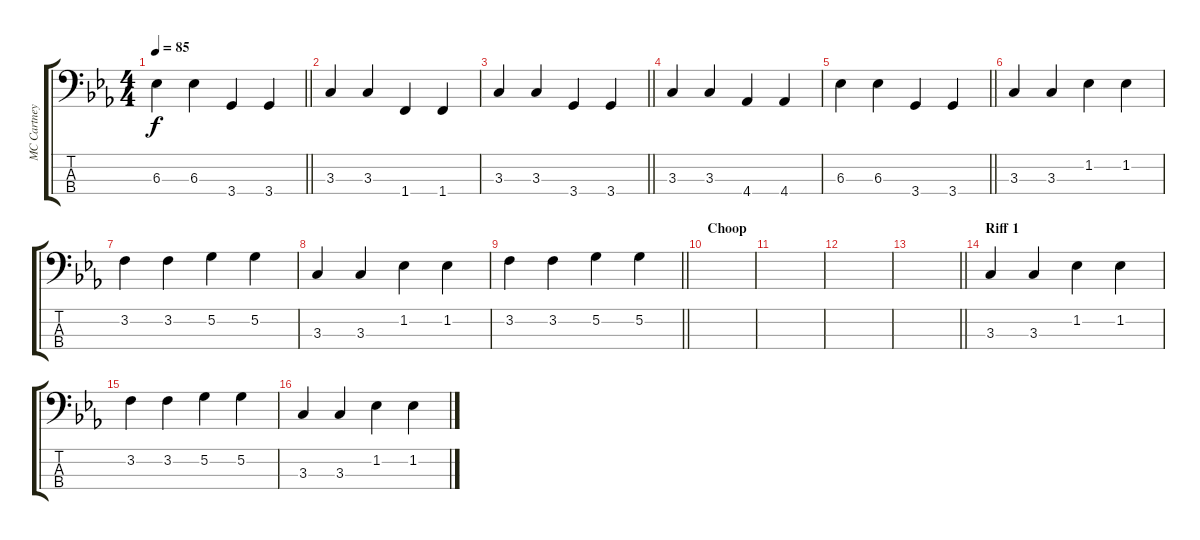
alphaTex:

\track ("MC Cartney" "MC Cartney") {instrument electricbassfinger}
\staff {score tabs}
\tuning (G2 D2 A1 E1) {hide}
\ts (4 4)
\tempo 85
\clef f4
\barLineRight lightlight
\ks cminor
6.3.4{dy f} 6.3.4 3.4.4 3.4.4 |
3.3.4 3.3.4 1.4.4 1.4.4 |
\barLineRight lightlight
3.3.4 3.3.4 3.4.4 3.4.4 |
3.3.4 3.3.4 4.4.4 4.4.4 |
\barLineRight lightlight
6.3.4 6.3.4 3.4.4 3.4.4 |
3.3.4 3.3.4 1.2.4 1.2.4 |
3.2.4{volume 16} 3.2.4 5.2.4 5.2.4 |
3.3.4{volume 13} 3.3.4 1.2.4 1.2.4 |
\barLineRight lightlight
3.2.4{volume 16} 3.2.4 5.2.4 5.2.4 |
\section ("" "Choop")
|
|
|
\barLineRight lightlight
|
\section ("" "Riff 1")
3.3.4 3.3.4 1.2.4 1.2.4 |
3.2.4{volume 16} 3.2.4 5.2.4 5.2.4 |
3.3.4{volume 13} 3.3.4 1.2.4 1.2.4
